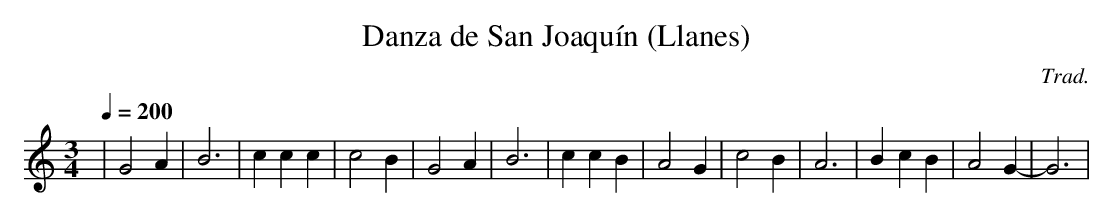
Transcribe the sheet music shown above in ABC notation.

X:1
T:Danza de San Joaquín (Llanes)
C:Trad.
M:3/4
L:1/4
Q:1/4=200
K:C
|G2 A|B3|ccc|c2 B|G2 A|B3|ccB|A2 G|c2 B|A3|BcB|A2 G-|G3|
